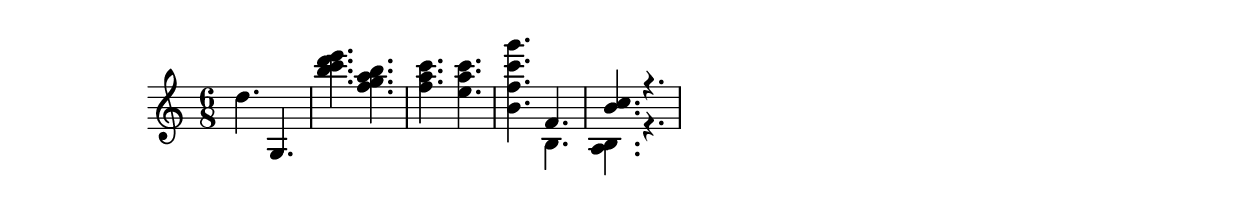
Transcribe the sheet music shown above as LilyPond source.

\version "2.1.22" \header{


    texidoc=" Noteheads can have dots, and rests too.  
    Augmentation dots should never be printed on a staff line,
but rather be shifted vertically. They should go up, but in case of
multiple parts, the down stems have down shifted dots.  In case of
chords, all dots should be in a column.  The dots follow the shift
of rests when avoiding collisions.

The priorities to print the dots are (ranked in importance):

@itemize @bullet
@item keeping dots off staff lines,
@item keeping dots close to their  note heads,
@item moving dots in the direction specified by the voice,
@item moving dots up.
@end itemize

"
}



\score { 
  \context Voice \notes\relative c'' {
    \time 6/8
	d4. g,,
    \stemDown
    <b'' c d e>4.  <f g a b>
    <f a c> <e a c> <b f' c' g'>
	
	
    <<
	{ f  <b c> r4.  }\\
	{ b, <a b> r4. }
    >>
	
	
  }
  \paper { }  
  \midi { }
}

